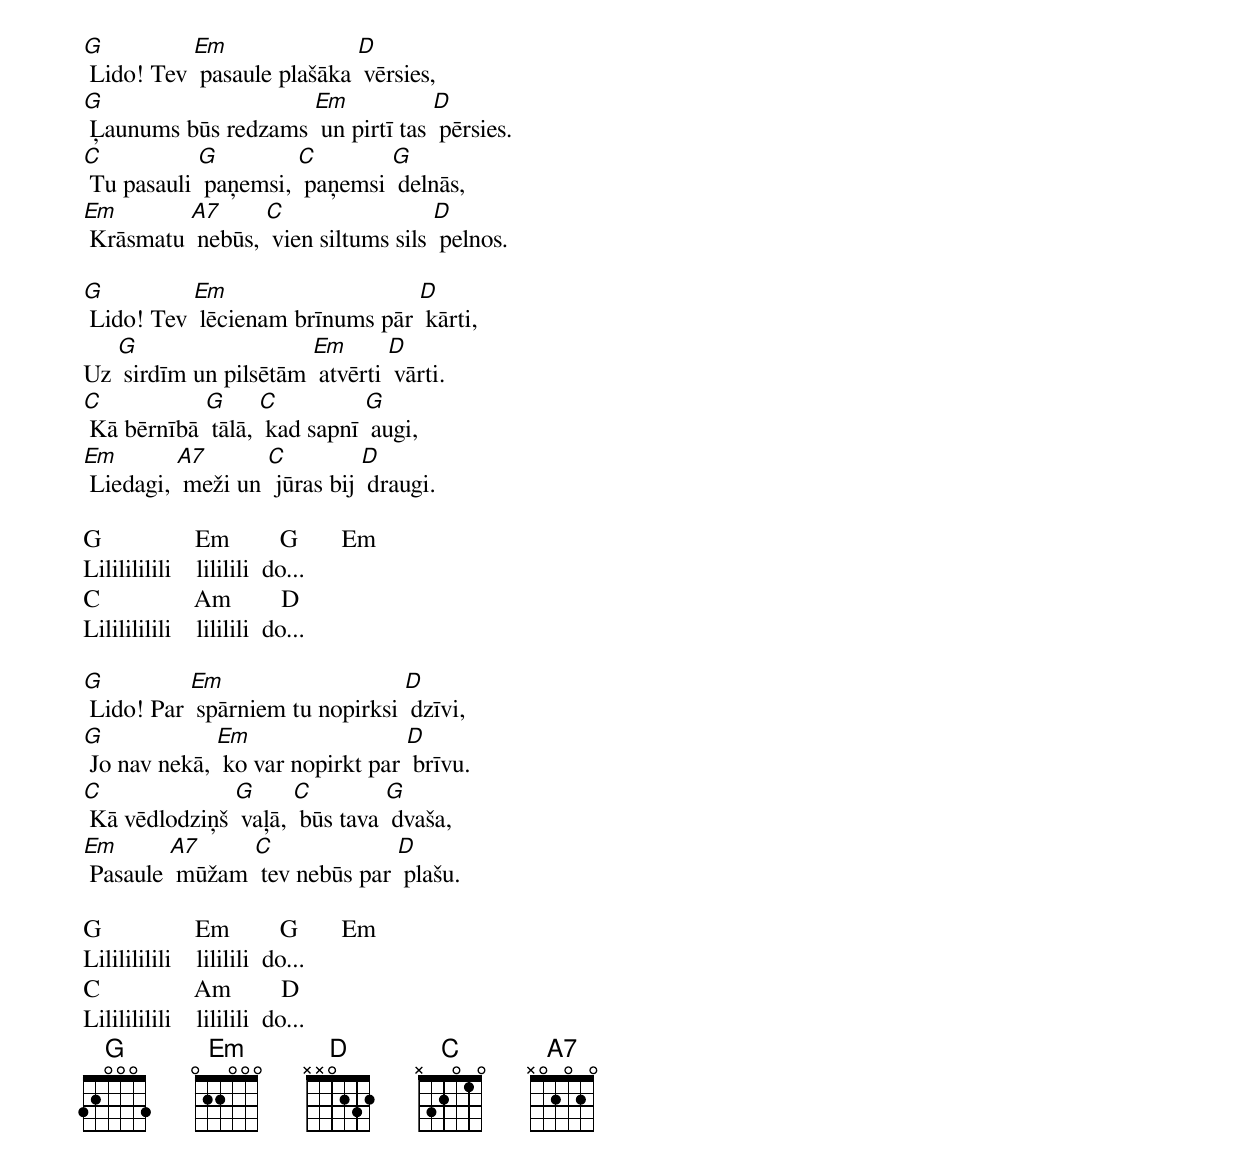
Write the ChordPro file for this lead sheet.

[G] Lido! Tev [Em] pasaule plašāka [D] vērsies,
[G] Ļaunums būs redzams [Em] un pirtī tas [D] pērsies.
[C] Tu pasauli [G] paņemsi, [C] paņemsi [G] delnās,
[Em] Krāsmatu [A7] nebūs, [C] vien siltums sils [D] pelnos.

[G] Lido! Tev [Em] lēcienam brīnums pār [D] kārti,
Uz [G] sirdīm un pilsētām [Em] atvērti [D] vārti.
[C] Kā bērnībā [G] tālā, [C] kad sapnī [G] augi,
[Em] Liedagi, [A7] meži un [C] jūras bij [D] draugi.

G               Em        G       Em
Lililililili    lililili  do...
C               Am        D
Lililililili    lililili  do...

[G] Lido! Par [Em] spārniem tu nopirksi [D] dzīvi,
[G] Jo nav nekā, [Em] ko var nopirkt par [D] brīvu.
[C] Kā vēdlodziņš [G] vaļā, [C] būs tava [G] dvaša,
[Em] Pasaule [A7] mūžam [C] tev nebūs par [D] plašu.

G               Em        G       Em
Lililililili    lililili  do...
C               Am        D
Lililililili    lililili  do...
